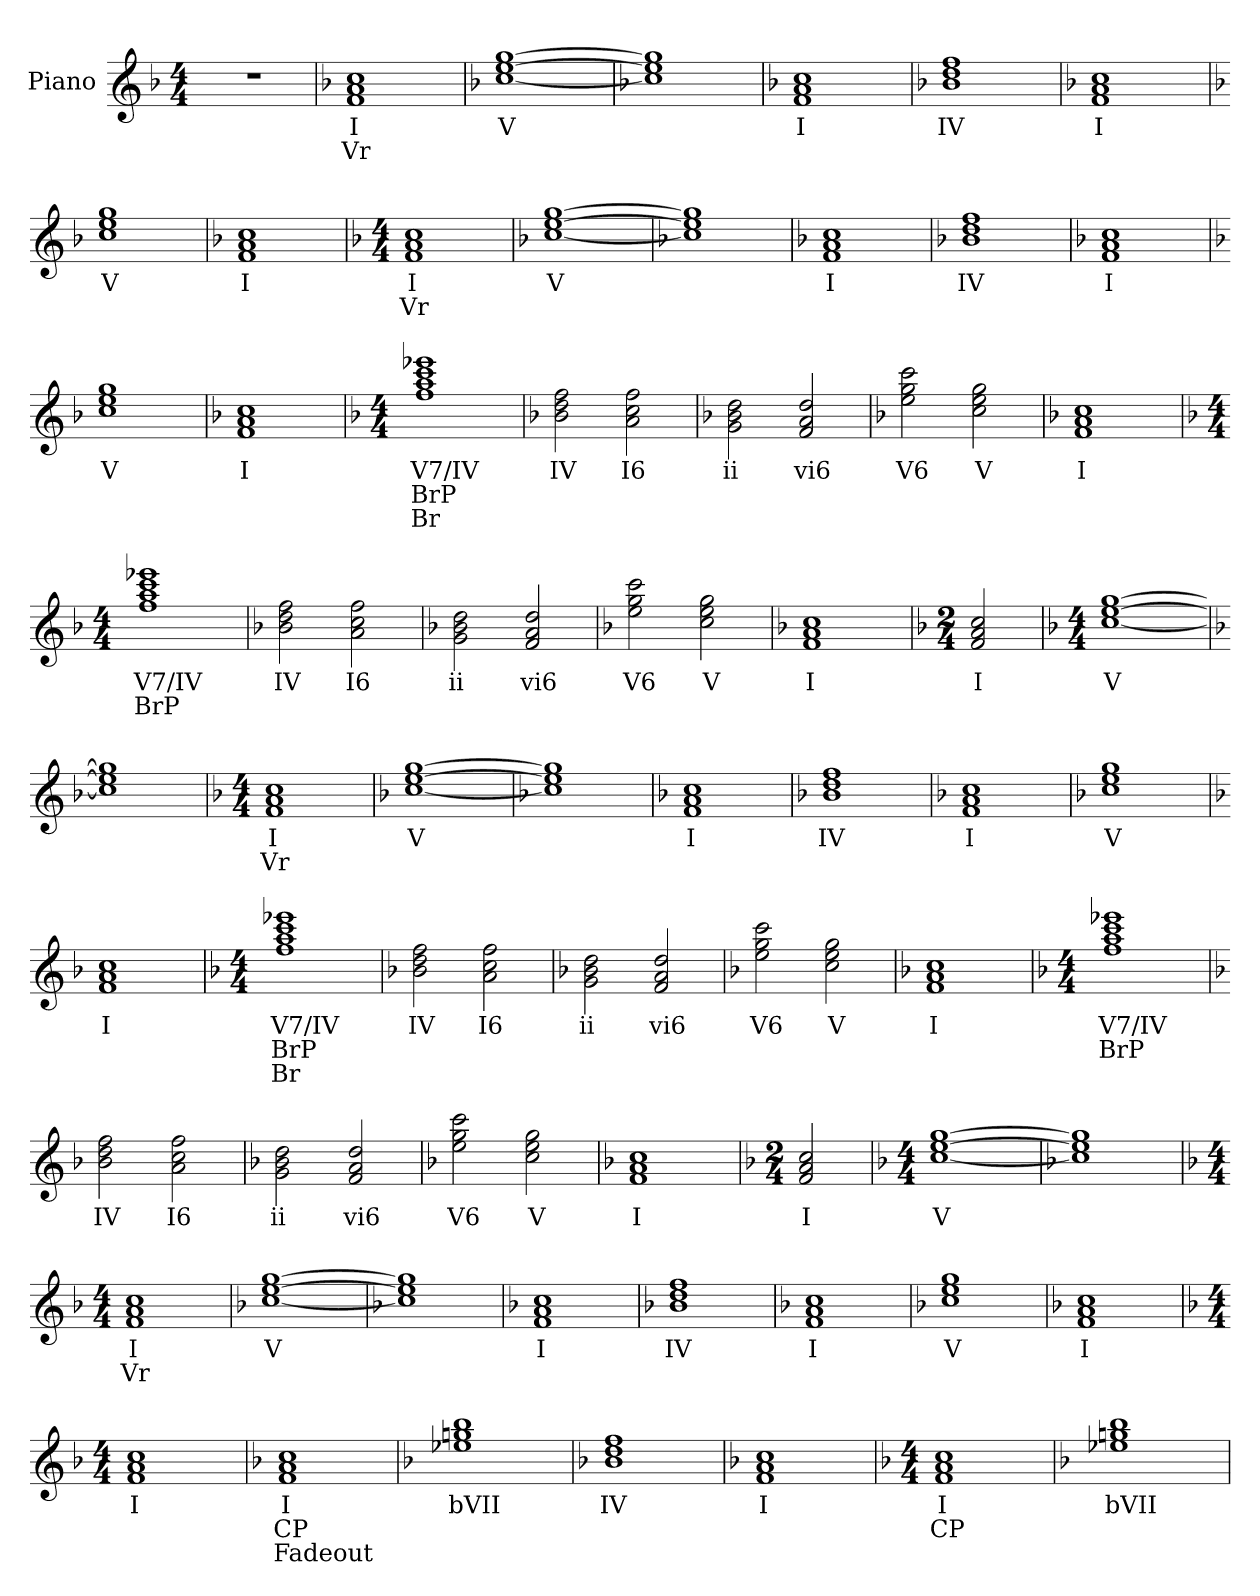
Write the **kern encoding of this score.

**kern	**text	**text	**text
*part1	*part1	*part1	*part1
*staff1	*staff1	*staff1	*staff1
*I"Piano	*	*	*
*I'Pno	*	*	*
*k[b-]	*	*	*
*F:	*	*	*
*M4/4	*	*	*
=	=	=	=
1r	.	.	.
=	=	=	=
*k[b-]	*	*	*
*F:	*	*	*
1f 1a 1cc	I	Vr	.
=	=	=	=
*k[b-]	*	*	*
*F:	*	*	*
[1cc [1ee [1gg	V	.	.
=	=	=	=
*k[b-]	*	*	*
*F:	*	*	*
1cc] 1ee] 1gg]	.	.	.
=	=	=	=
*k[b-]	*	*	*
*F:	*	*	*
1f 1a 1cc	I	.	.
=	=	=	=
*k[b-]	*	*	*
*F:	*	*	*
1b- 1dd 1ff	IV	.	.
=	=	=	=
*k[b-]	*	*	*
*F:	*	*	*
1f 1a 1cc	I	.	.
=	=	=	=
*k[b-]	*	*	*
*F:	*	*	*
1cc 1ee 1gg	V	.	.
=	=	=	=
*k[b-]	*	*	*
*F:	*	*	*
1f 1a 1cc	I	.	.
=	=	=	=
*k[b-]	*	*	*
*F:	*	*	*
*M4/4	*	*	*
1f 1a 1cc	I	Vr	.
=	=	=	=
*k[b-]	*	*	*
*F:	*	*	*
[1cc [1ee [1gg	V	.	.
=	=	=	=
*k[b-]	*	*	*
*F:	*	*	*
1cc] 1ee] 1gg]	.	.	.
=	=	=	=
*k[b-]	*	*	*
*F:	*	*	*
1f 1a 1cc	I	.	.
=	=	=	=
*k[b-]	*	*	*
*F:	*	*	*
1b- 1dd 1ff	IV	.	.
=	=	=	=
*k[b-]	*	*	*
*F:	*	*	*
1f 1a 1cc	I	.	.
=	=	=	=
*k[b-]	*	*	*
*F:	*	*	*
1cc 1ee 1gg	V	.	.
=	=	=	=
*k[b-]	*	*	*
*F:	*	*	*
1f 1a 1cc	I	.	.
=	=	=	=
*k[b-]	*	*	*
*F:	*	*	*
*M4/4	*	*	*
1ff 1aa 1ccc 1eee-X	V7/IV	BrP	Br
=	=	=	=
*k[b-]	*	*	*
*F:	*	*	*
2b- 2dd 2ff	IV	.	.
2a 2cc 2ff	I6	.	.
=	=	=	=
*k[b-]	*	*	*
*F:	*	*	*
2g 2b- 2dd	ii	.	.
2f 2a 2dd	vi6	.	.
=	=	=	=
*k[b-]	*	*	*
*F:	*	*	*
2ee 2gg 2ccc	V6	.	.
2cc 2ee 2gg	V	.	.
=	=	=	=
*k[b-]	*	*	*
*F:	*	*	*
1f 1a 1cc	I	.	.
=	=	=	=
*k[b-]	*	*	*
*F:	*	*	*
*M4/4	*	*	*
1ff 1aa 1ccc 1eee-X	V7/IV	BrP	.
=	=	=	=
*k[b-]	*	*	*
*F:	*	*	*
2b- 2dd 2ff	IV	.	.
2a 2cc 2ff	I6	.	.
=	=	=	=
*k[b-]	*	*	*
*F:	*	*	*
2g 2b- 2dd	ii	.	.
2f 2a 2dd	vi6	.	.
=	=	=	=
*k[b-]	*	*	*
*F:	*	*	*
2ee 2gg 2ccc	V6	.	.
2cc 2ee 2gg	V	.	.
=	=	=	=
*k[b-]	*	*	*
*F:	*	*	*
1f 1a 1cc	I	.	.
=	=	=	=
*k[b-]	*	*	*
*F:	*	*	*
*M2/4	*	*	*
2f 2a 2cc	I	.	.
=	=	=	=
*k[b-]	*	*	*
*F:	*	*	*
*M4/4	*	*	*
[1cc [1ee [1gg	V	.	.
=	=	=	=
*k[b-]	*	*	*
*F:	*	*	*
1cc] 1ee] 1gg]	.	.	.
=	=	=	=
*k[b-]	*	*	*
*F:	*	*	*
*M4/4	*	*	*
1f 1a 1cc	I	Vr	.
=	=	=	=
*k[b-]	*	*	*
*F:	*	*	*
[1cc [1ee [1gg	V	.	.
=	=	=	=
*k[b-]	*	*	*
*F:	*	*	*
1cc] 1ee] 1gg]	.	.	.
=	=	=	=
*k[b-]	*	*	*
*F:	*	*	*
1f 1a 1cc	I	.	.
=	=	=	=
*k[b-]	*	*	*
*F:	*	*	*
1b- 1dd 1ff	IV	.	.
=	=	=	=
*k[b-]	*	*	*
*F:	*	*	*
1f 1a 1cc	I	.	.
=	=	=	=
*k[b-]	*	*	*
*F:	*	*	*
1cc 1ee 1gg	V	.	.
=	=	=	=
*k[b-]	*	*	*
*F:	*	*	*
1f 1a 1cc	I	.	.
=	=	=	=
*k[b-]	*	*	*
*F:	*	*	*
*M4/4	*	*	*
1ff 1aa 1ccc 1eee-X	V7/IV	BrP	Br
=	=	=	=
*k[b-]	*	*	*
*F:	*	*	*
2b- 2dd 2ff	IV	.	.
2a 2cc 2ff	I6	.	.
=	=	=	=
*k[b-]	*	*	*
*F:	*	*	*
2g 2b- 2dd	ii	.	.
2f 2a 2dd	vi6	.	.
=	=	=	=
*k[b-]	*	*	*
*F:	*	*	*
2ee 2gg 2ccc	V6	.	.
2cc 2ee 2gg	V	.	.
=	=	=	=
*k[b-]	*	*	*
*F:	*	*	*
1f 1a 1cc	I	.	.
=	=	=	=
*k[b-]	*	*	*
*F:	*	*	*
*M4/4	*	*	*
1ff 1aa 1ccc 1eee-X	V7/IV	BrP	.
=	=	=	=
*k[b-]	*	*	*
*F:	*	*	*
2b- 2dd 2ff	IV	.	.
2a 2cc 2ff	I6	.	.
=	=	=	=
*k[b-]	*	*	*
*F:	*	*	*
2g 2b- 2dd	ii	.	.
2f 2a 2dd	vi6	.	.
=	=	=	=
*k[b-]	*	*	*
*F:	*	*	*
2ee 2gg 2ccc	V6	.	.
2cc 2ee 2gg	V	.	.
=	=	=	=
*k[b-]	*	*	*
*F:	*	*	*
1f 1a 1cc	I	.	.
=	=	=	=
*k[b-]	*	*	*
*F:	*	*	*
*M2/4	*	*	*
2f 2a 2cc	I	.	.
=	=	=	=
*k[b-]	*	*	*
*F:	*	*	*
*M4/4	*	*	*
[1cc [1ee [1gg	V	.	.
=	=	=	=
*k[b-]	*	*	*
*F:	*	*	*
1cc] 1ee] 1gg]	.	.	.
=	=	=	=
*k[b-]	*	*	*
*F:	*	*	*
*M4/4	*	*	*
1f 1a 1cc	I	Vr	.
=	=	=	=
*k[b-]	*	*	*
*F:	*	*	*
[1cc [1ee [1gg	V	.	.
=	=	=	=
*k[b-]	*	*	*
*F:	*	*	*
1cc] 1ee] 1gg]	.	.	.
=	=	=	=
*k[b-]	*	*	*
*F:	*	*	*
1f 1a 1cc	I	.	.
=	=	=	=
*k[b-]	*	*	*
*F:	*	*	*
1b- 1dd 1ff	IV	.	.
=	=	=	=
*k[b-]	*	*	*
*F:	*	*	*
1f 1a 1cc	I	.	.
=	=	=	=
*k[b-]	*	*	*
*F:	*	*	*
1cc 1ee 1gg	V	.	.
=	=	=	=
*k[b-]	*	*	*
*F:	*	*	*
1f 1a 1cc	I	.	.
=	=	=	=
*k[b-]	*	*	*
*F:	*	*	*
*M4/4	*	*	*
1f 1a 1cc	I	.	.
=	=	=	=
*k[b-]	*	*	*
*F:	*	*	*
1f 1a 1cc	I	CP	Fadeout
=	=	=	=
*k[b-]	*	*	*
*F:	*	*	*
1ee-X 1ggn 1bb-	bVII	.	.
=	=	=	=
*k[b-]	*	*	*
*F:	*	*	*
1b- 1dd 1ff	IV	.	.
=	=	=	=
*k[b-]	*	*	*
*F:	*	*	*
1f 1a 1cc	I	.	.
=	=	=	=
*k[b-]	*	*	*
*F:	*	*	*
*M4/4	*	*	*
1f 1a 1cc	I	CP	.
=	=	=	=
*k[b-]	*	*	*
*F:	*	*	*
1ee-X 1ggn 1bb-	bVII	.	.
=	=	=	=
*-	*-	*-	*-
